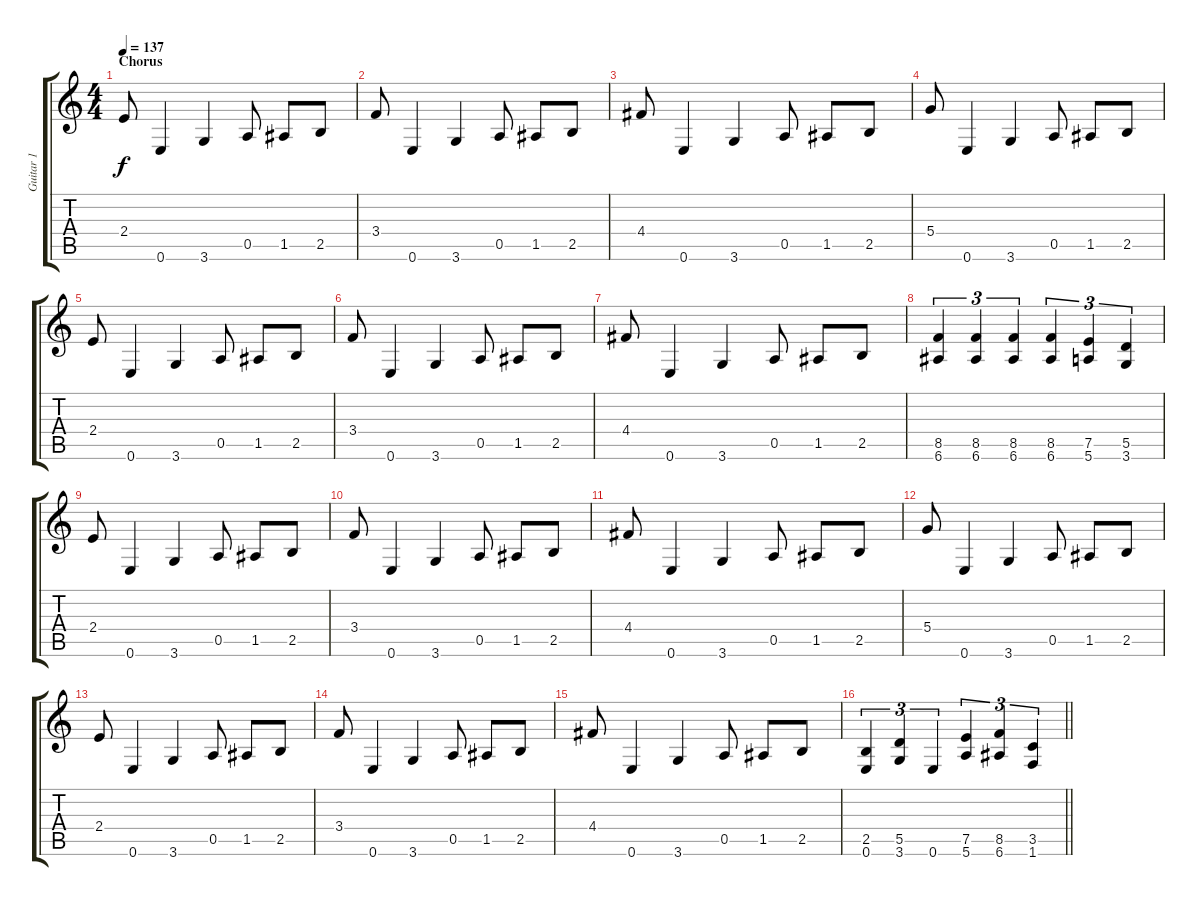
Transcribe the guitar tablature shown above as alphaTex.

\track ("Guitar 1" "Guitar 1") {instrument distortionguitar}
\staff {score tabs}
\tuning (E4 B3 G3 D3 A2 E2) {hide}
\ts (4 4)
\section ("" "Chorus")
\tempo 137
\clef g2
\ks c
2.4.8{dy f} 0.6.4 3.6.4 0.5.8 1.5.8 2.5.8 |
3.4.8 0.6.4 3.6.4 0.5.8 1.5.8 2.5.8 |
4.4.8 0.6.4 3.6.4 0.5.8 1.5.8 2.5.8 |
5.4.8 0.6.4 3.6.4 0.5.8 1.5.8 2.5.8 |
2.4.8 0.6.4 3.6.4 0.5.8 1.5.8 2.5.8 |
3.4.8 0.6.4 3.6.4 0.5.8 1.5.8 2.5.8 |
4.4.8 0.6.4 3.6.4 0.5.8 1.5.8 2.5.8 |
(8.5 6.6).4{tu (3 2)} (8.5 6.6).4{tu (3 2)} (8.5 6.6).4{tu (3 2)} (8.5 6.6).4{tu (3 2)} (7.5 5.6).4{tu (3 2)} (5.5 3.6).4{tu (3 2)} |
2.4.8 0.6.4 3.6.4 0.5.8 1.5.8 2.5.8 |
3.4.8 0.6.4 3.6.4 0.5.8 1.5.8 2.5.8 |
4.4.8 0.6.4 3.6.4 0.5.8 1.5.8 2.5.8 |
5.4.8 0.6.4 3.6.4 0.5.8 1.5.8 2.5.8 |
2.4.8 0.6.4 3.6.4 0.5.8 1.5.8 2.5.8 |
3.4.8 0.6.4 3.6.4 0.5.8 1.5.8 2.5.8 |
4.4.8 0.6.4 3.6.4 0.5.8 1.5.8 2.5.8 |
\barLineRight lightlight
(2.5 0.6).4{tu (3 2)} (5.5 3.6).4{tu (3 2)} 0.6.4{tu (3 2)} (7.5 5.6).4{tu (3 2)} (8.5 6.6).4{tu (3 2)} (3.5 1.6).4{tu (3 2)}
